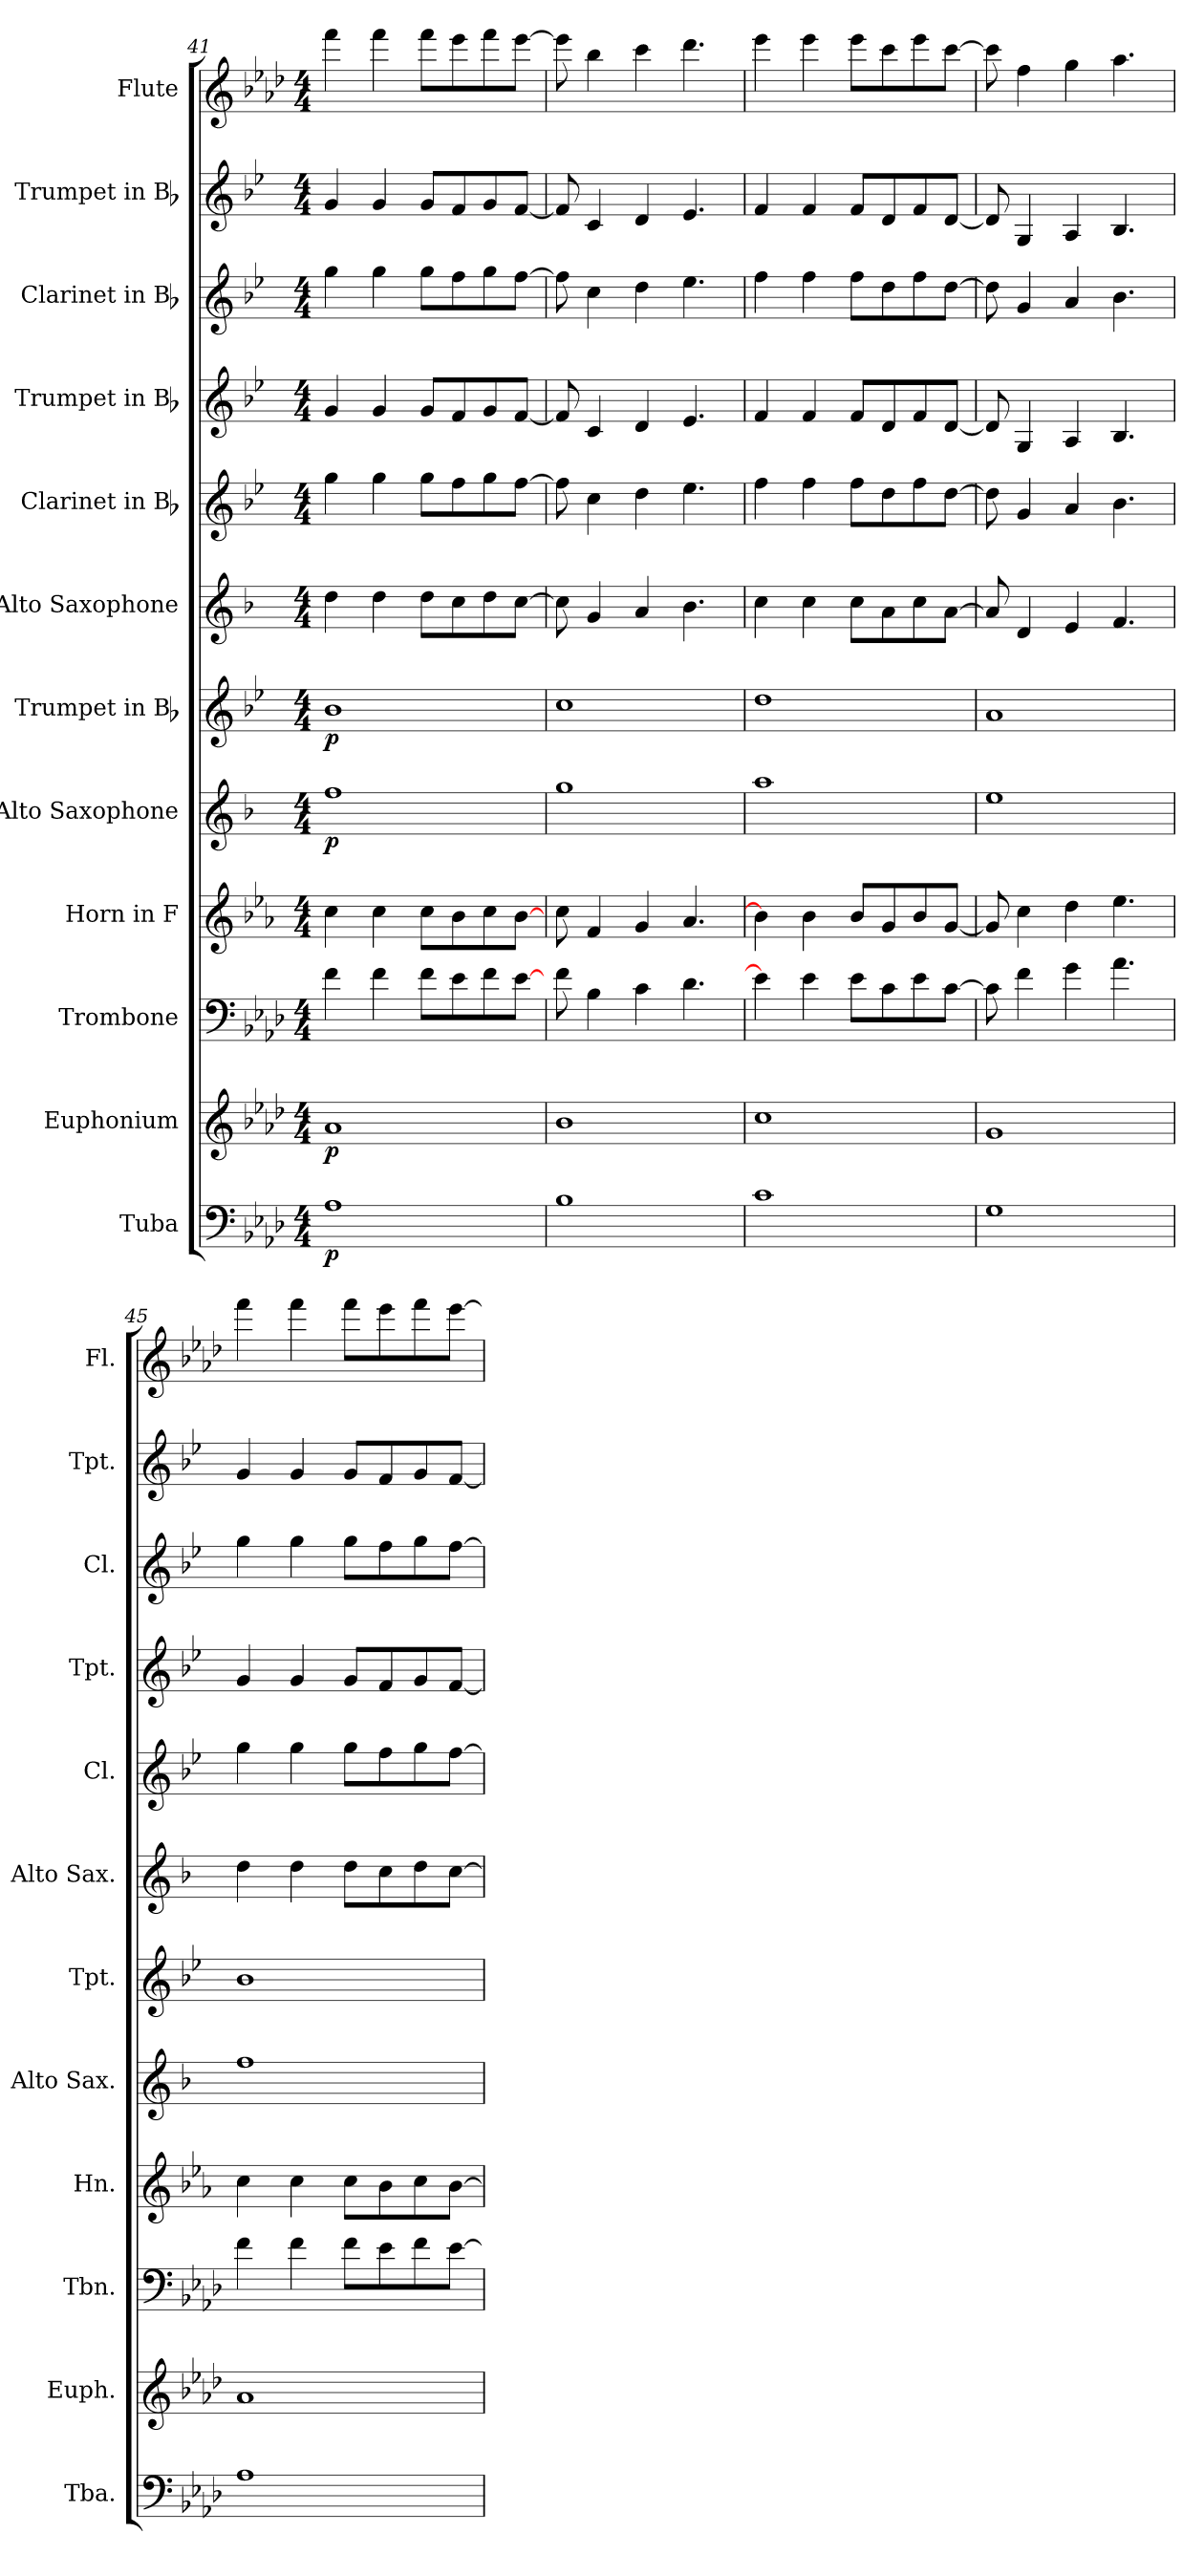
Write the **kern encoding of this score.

**kern	**dynam	**kern	**dynam	**kern	**kern	**kern	**dynam	**kern	**dynam	**kern	**kern	**kern	**kern	**kern	**kern
*part12	*part12	*part11	*part11	*part10	*part9	*part8	*part8	*part7	*part7	*part6	*part5	*part4	*part3	*part2	*part1
*staff12	*staff12	*staff11	*staff11	*staff10	*staff9	*staff8	*staff8	*staff7	*staff7	*staff6	*staff5	*staff4	*staff3	*staff2	*staff1
*I"Tuba	*	*I"Euphonium	*	*I"Trombone	*I"Horn in F	*I"Alto Saxophone	*	*I"Trumpet in Bb	*	*I"Alto Saxophone	*I"Clarinet in Bb	*I"Trumpet in Bb	*I"Clarinet in Bb	*I"Trumpet in Bb	*I"Flute
*I'Tba.	*	*I'Euph.	*	*I'Tbn.	*I'Hn.	*I'Alto Sax.	*	*I'Tpt.	*	*I'Alto Sax.	*I'Cl.	*I'Tpt.	*I'Cl.	*I'Tpt.	*I'Fl.
*clefF4	*	*clefG2	*	*clefF4	*clefG2	*clefG2	*	*clefG2	*	*clefG2	*clefG2	*clefG2	*clefG2	*clefG2	*clefG2
*	*	*ITrd8c14	*	*	*ITrd4c7	*ITrd5c9	*	*ITrd1c2	*	*ITrd5c9	*ITrd1c2	*ITrd1c2	*ITrd1c2	*ITrd1c2	*
*k[b-e-a-d-]	*	*k[b-e-a-d-]	*	*k[b-e-a-d-]	*k[b-e-a-d-]	*k[b-e-a-d-]	*	*k[b-e-a-d-]	*	*k[b-e-a-d-]	*k[b-e-a-d-]	*k[b-e-a-d-]	*k[b-e-a-d-]	*k[b-e-a-d-]	*k[b-e-a-d-]
*f:	*	*f:	*	*f:	*f:	*f:	*	*f:	*	*f:	*f:	*f:	*f:	*f:	*f:
*M4/4	*	*M4/4	*	*M4/4	*M4/4	*M4/4	*	*M4/4	*	*M4/4	*M4/4	*M4/4	*M4/4	*M4/4	*M4/4
=41	=41	=41	=41	=41	=41	=41	=41	=41	=41	=41	=41	=41	=41	=41	=41
!	!LO:DY:b	!	!LO:DY:b	!	!	!	!LO:DY:b	!	!LO:DY:b	!	!	!	!	!	!
1A-	p	1A-	p	4f\	4f\	1a-	p	1a-	p	4f\	4ff\	4f/	4ff\	4f/	4fff\
.	.	.	.	4f\	4f\	.	.	.	.	4f\	4ff\	4f/	4ff\	4f/	4fff\
.	.	.	.	8f\L	8f\L	.	.	.	.	8f\L	8ff\L	8f/L	8ff\L	8f/L	8fff\L
.	.	.	.	8e-\	8e-\	.	.	.	.	8e-\	8ee-\	8e-/	8ee-\	8e-/	8eee-\
.	.	.	.	8f\	8f\	.	.	.	.	8f\	8ff\	8f/	8ff\	8f/	8fff\
.	.	.	.	[8e-\J	[8e-\J	.	.	.	.	[8e-\J	[8ee-\J	[8e-/J	[8ee-\J	[8e-/J	[8eee-\J
=42	=42	=42	=42	=42	=42	=42	=42	=42	=42	=42	=42	=42	=42	=42	=42
1B-	.	1B-	.	8f\	8f\	1b-	.	1b-	.	8e-\]	8ee-\]	8e-/]	8ee-\]	8e-/]	8eee-\]
.	.	.	.	4B-\	4B-/	.	.	.	.	4B-/	4b-\	4B-/	4b-\	4B-/	4bb-\
.	.	.	.	4c\	4c/	.	.	.	.	4c/	4cc\	4c/	4cc\	4c/	4ccc\
.	.	.	.	4.d-\	4.d-/	.	.	.	.	4.d-\	4.dd-\	4.d-/	4.dd-\	4.d-/	4.ddd-\
=43	=43	=43	=43	=43	=43	=43	=43	=43	=43	=43	=43	=43	=43	=43	=43
1c	.	1c	.	4e-\]	4e-\]	1cc	.	1cc	.	4e-\	4ee-\	4e-/	4ee-\	4e-/	4eee-\
.	.	.	.	4e-\	4e-\	.	.	.	.	4e-\	4ee-\	4e-/	4ee-\	4e-/	4eee-\
.	.	.	.	8e-\L	8e-/L	.	.	.	.	8e-\L	8ee-\L	8e-/L	8ee-\L	8e-/L	8eee-\L
.	.	.	.	8c\	8c/	.	.	.	.	8c\	8cc\	8c/	8cc\	8c/	8ccc\
.	.	.	.	8e-\	8e-/	.	.	.	.	8e-\	8ee-\	8e-/	8ee-\	8e-/	8eee-\
.	.	.	.	[8c\J	[8c/J	.	.	.	.	[8c\J	[8cc\J	[8c/J	[8cc\J	[8c/J	[8ccc\J
!!LO:PB:g=z
=44	=44	=44	=44	=44	=44	=44	=44	=44	=44	=44	=44	=44	=44	=44	=44
1G	.	1G	.	8c\]	8c/]	1g	.	1g	.	8c/]	8cc\]	8c/]	8cc\]	8c/]	8ccc\]
.	.	.	.	4f\	4f\	.	.	.	.	4F/	4f/	4F/	4f/	4F/	4ff\
.	.	.	.	4g\	4g\	.	.	.	.	4G/	4g/	4G/	4g/	4G/	4gg\
.	.	.	.	4.a-\	4.a-\	.	.	.	.	4.A-/	4.a-\	4.A-/	4.a-\	4.A-/	4.aa-\
=45	=45	=45	=45	=45	=45	=45	=45	=45	=45	=45	=45	=45	=45	=45	=45
1A-	.	1A-	.	4f\	4f\	1a-	.	1a-	.	4f\	4ff\	4f/	4ff\	4f/	4fff\
.	.	.	.	4f\	4f\	.	.	.	.	4f\	4ff\	4f/	4ff\	4f/	4fff\
.	.	.	.	8f\L	8f\L	.	.	.	.	8f\L	8ff\L	8f/L	8ff\L	8f/L	8fff\L
.	.	.	.	8e-\	8e-\	.	.	.	.	8e-\	8ee-\	8e-/	8ee-\	8e-/	8eee-\
.	.	.	.	8f\	8f\	.	.	.	.	8f\	8ff\	8f/	8ff\	8f/	8fff\
.	.	.	.	[8e-\J	[8e-\J	.	.	.	.	[8e-\J	[8ee-\J	[8e-/J	[8ee-\J	[8e-/J	[8eee-\J
=	=	=	=	=	=	=	=	=	=	=	=	=	=	=	=
*-	*-	*-	*-	*-	*-	*-	*-	*-	*-	*-	*-	*-	*-	*-	*-
